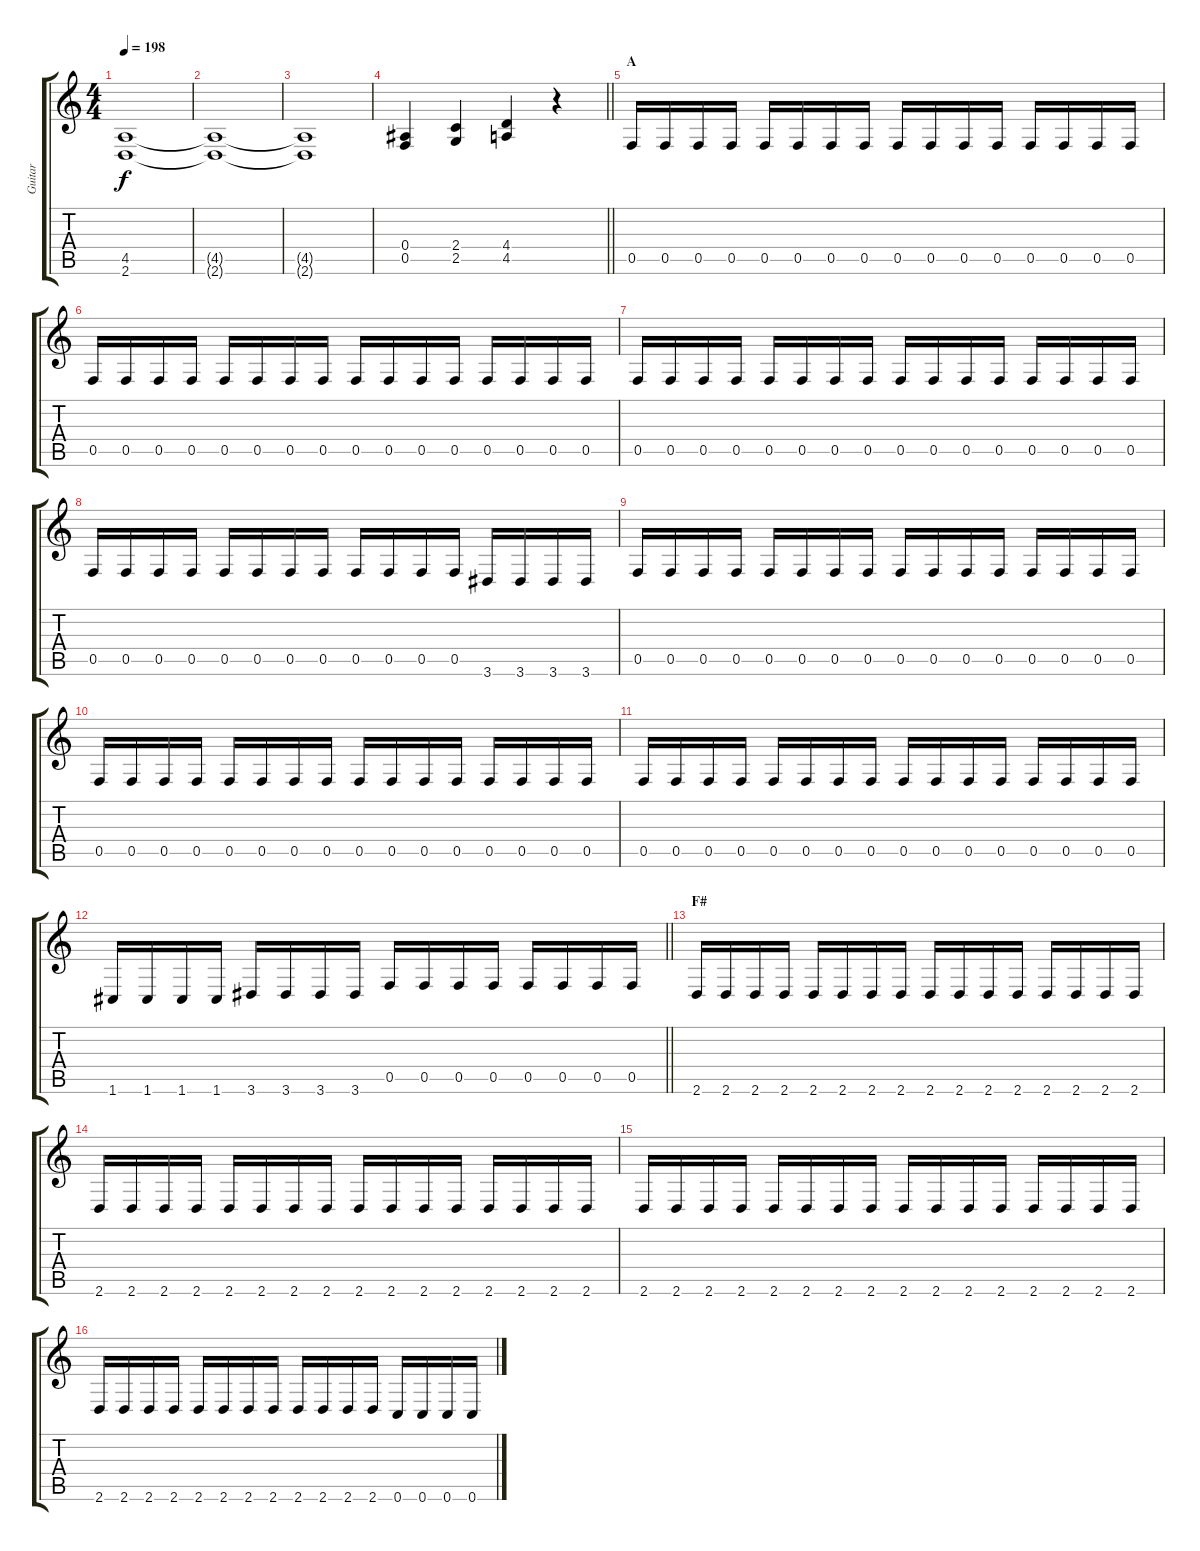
\track ("Guitar" "Guitar") {instrument distortionguitar}
\staff {score tabs}
\tuning (C4 G3 Eb3 Bb2 F2 C2) {hide}
\ts (4 4)
\tempo 198
\clef g2
\ks c
(4.5 2.6).1{dy f} |
(4.5{t} 2.6{t}).1 |
(4.5{t} 2.6{t}).1 |
\barLineRight lightlight
(0.4 0.5).4 (2.4 2.5).4 (4.4 4.5).4 r.4 |
\section ("" "A")
0.5.16 0.5.16 0.5.16 0.5.16 0.5.16 0.5.16 0.5.16 0.5.16 0.5.16 0.5.16 0.5.16 0.5.16 0.5.16 0.5.16 0.5.16 0.5.16 |
0.5.16 0.5.16 0.5.16 0.5.16 0.5.16 0.5.16 0.5.16 0.5.16 0.5.16 0.5.16 0.5.16 0.5.16 0.5.16 0.5.16 0.5.16 0.5.16 |
0.5.16 0.5.16 0.5.16 0.5.16 0.5.16 0.5.16 0.5.16 0.5.16 0.5.16 0.5.16 0.5.16 0.5.16 0.5.16 0.5.16 0.5.16 0.5.16 |
0.5.16 0.5.16 0.5.16 0.5.16 0.5.16 0.5.16 0.5.16 0.5.16 0.5.16 0.5.16 0.5.16 0.5.16 3.6.16 3.6.16 3.6.16 3.6.16 |
0.5.16 0.5.16 0.5.16 0.5.16 0.5.16 0.5.16 0.5.16 0.5.16 0.5.16 0.5.16 0.5.16 0.5.16 0.5.16 0.5.16 0.5.16 0.5.16 |
0.5.16 0.5.16 0.5.16 0.5.16 0.5.16 0.5.16 0.5.16 0.5.16 0.5.16 0.5.16 0.5.16 0.5.16 0.5.16 0.5.16 0.5.16 0.5.16 |
0.5.16 0.5.16 0.5.16 0.5.16 0.5.16 0.5.16 0.5.16 0.5.16 0.5.16 0.5.16 0.5.16 0.5.16 0.5.16 0.5.16 0.5.16 0.5.16 |
\barLineRight lightlight
1.6.16 1.6.16 1.6.16 1.6.16 3.6.16 3.6.16 3.6.16 3.6.16 0.5.16 0.5.16 0.5.16 0.5.16 0.5.16 0.5.16 0.5.16 0.5.16 |
\section ("" "F#")
2.6.16 2.6.16 2.6.16 2.6.16 2.6.16 2.6.16 2.6.16 2.6.16 2.6.16 2.6.16 2.6.16 2.6.16 2.6.16 2.6.16 2.6.16 2.6.16 |
2.6.16 2.6.16 2.6.16 2.6.16 2.6.16 2.6.16 2.6.16 2.6.16 2.6.16 2.6.16 2.6.16 2.6.16 2.6.16 2.6.16 2.6.16 2.6.16 |
2.6.16 2.6.16 2.6.16 2.6.16 2.6.16 2.6.16 2.6.16 2.6.16 2.6.16 2.6.16 2.6.16 2.6.16 2.6.16 2.6.16 2.6.16 2.6.16 |
2.6.16 2.6.16 2.6.16 2.6.16 2.6.16 2.6.16 2.6.16 2.6.16 2.6.16 2.6.16 2.6.16 2.6.16 0.6.16 0.6.16 0.6.16 0.6.16
